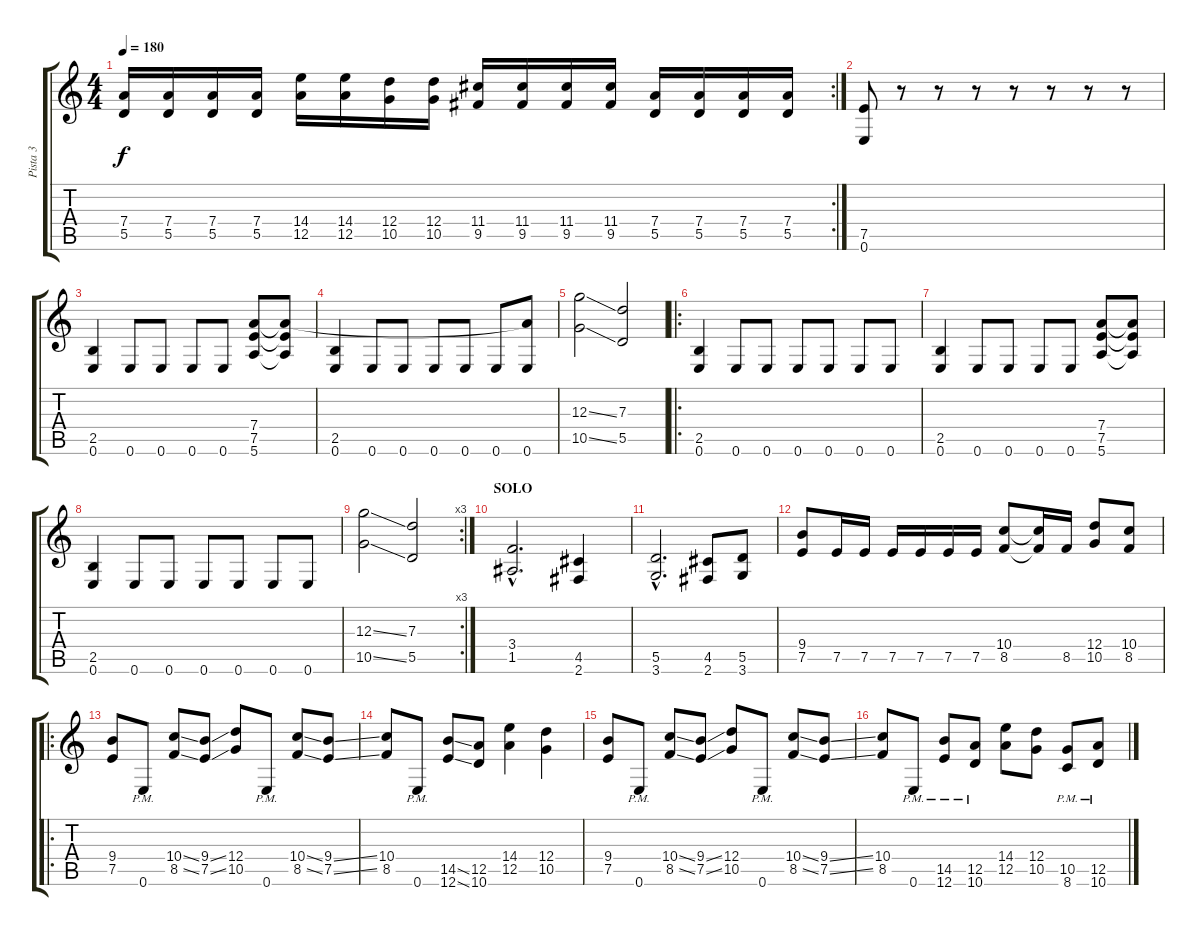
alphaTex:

\track ("Pista 3" "Pista 3") {instrument distortionguitar}
\staff {score tabs}
\tuning (E4 B3 G3 D3 A2 E2) {hide}
\rc 2
\ts (4 4)
\tempo 180
\clef g2
\ks c
(7.4 5.5).16{dy f} (7.4 5.5).16 (7.4 5.5).16 (7.4 5.5).16 (14.4 12.5).16 (14.4 12.5).16 (12.4 10.5).16 (12.4 10.5).16 (11.4 9.5).16 (11.4 9.5).16 (11.4 9.5).16 (11.4 9.5).16 (7.4 5.5).16 (7.4 5.5).16 (7.4 5.5).16 (7.4 5.5).16 |
(7.5 0.6).8 r.8 r.8 r.8 r.8 r.8 r.8 r.8 |
(2.5 0.6).4 0.6.8 0.6.8 0.6.8 0.6.8 (7.4 7.5 5.6).8 (7.4{t} 7.5{t} 5.6{t}).8 |
(2.5 0.6).4 0.6.8 0.6.8 0.6.8 0.6.8 0.6.8 (7.4{t} 0.6).8 |
(12.3{ss} 10.5{ss}).2 (7.3 5.5).2 |
\ro
(2.5 0.6).4 0.6.8 0.6.8 0.6.8 0.6.8 0.6.8 0.6.8 |
(2.5 0.6).4 0.6.8 0.6.8 0.6.8 0.6.8 (7.4 7.5 5.6).8 (7.4{t} 7.5{t} 5.6{t}).8 |
(2.5 0.6).4 0.6.8 0.6.8 0.6.8 0.6.8 0.6.8 0.6.8 |
\rc 3
(12.3{ss} 10.5{ss}).2 (7.3 5.5).2 |
\section ("" "SOLO")
(3.4{hac} 1.5{hac}).2{d} (4.5 2.6).4 |
(5.5{hac} 3.6{hac}).2{d} (4.5 2.6).8 (5.5 3.6).8 |
(9.4 7.5).8 7.5.16 7.5.16 7.5.16 7.5.16 7.5.16 7.5.16 (10.4 8.5).8 (10.4{t} 8.5{t}).16 8.5.16 (12.4 10.5).8 (10.4 8.5).8 |
\ro
(9.4 7.5).8 0.6{pm}.8 (10.4{ss} 8.5{ss}).8 (9.4{ss} 7.5{ss}).8 (12.4 10.5).8 0.6{pm}.8 (10.4{ss} 8.5{ss}).8 (9.4{ss} 7.5{ss}).8 |
(10.4 8.5).8 0.6{pm}.8 (14.5{ss} 12.6{ss}).8 (12.5 10.6).8 (14.4 12.5).4 (12.4 10.5).4 |
(9.4 7.5).8 0.6{pm}.8 (10.4{ss} 8.5{ss}).8 (9.4{ss} 7.5{ss}).8 (12.4 10.5).8 0.6{pm}.8 (10.4{ss} 8.5{ss}).8 (9.4{ss} 7.5{ss}).8 |
(10.4 8.5).8 0.6{pm}.8 (14.5{pm} 12.6{pm}).8 (12.5{pm} 10.6{pm}).8 (14.4 12.5).8 (12.4 10.5).8 (10.5{pm} 8.6{pm}).8 (12.5{pm} 10.6{pm}).8
